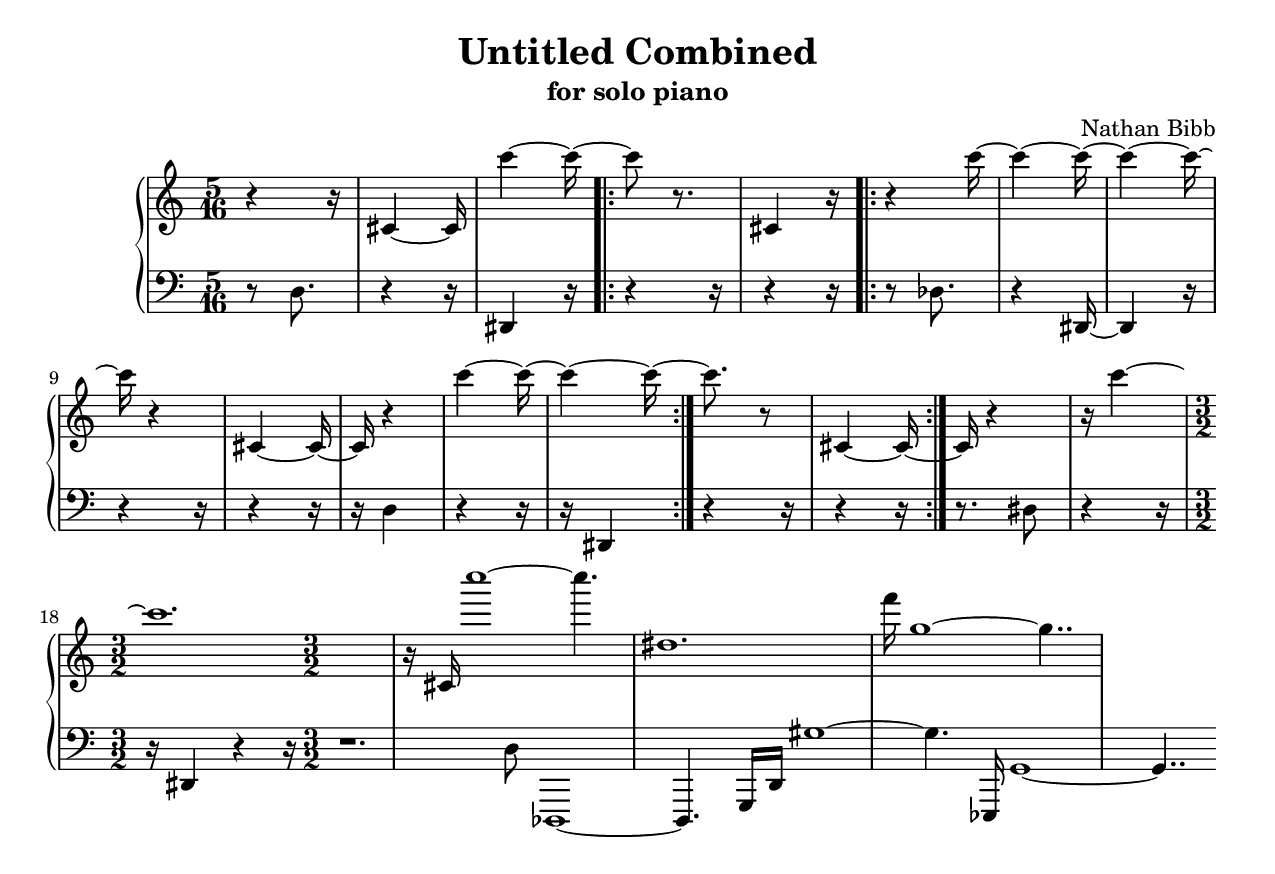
\version "2.12.0"
\header {
  title = "Untitled Combined"
  subtitle = "for solo piano"
  composer = "Nathan Bibb"
}
\include "english.ly"
\paper {
 #(set-paper-size "letter")
}
upper =  {
  \clef treble
  \time 5/16
  r4 r16	|
  cs'4 ~ cs'16	|
  c'''4 ~ c'''16 ~	|

  \repeat volta 2 {
  c'''8 r8.	|
  cs'4 r16	|
  r4 c'''16 ~	|
  c'''4 ~ c'''16 ~	|
  c'''4 ~ c'''16 ~	|

  c'''16 r4	|
  cs'4 ~ cs'16 ~	|
  cs'16 r4	|
  c'''4 ~ c'''16 ~	|
  c'''4 ~ c'''16 ~	|

  }

  c'''8. r8	|
  cs'4 ~ cs'16 ~	|
  cs'16 r4	|
  r16 c'''4 ~	|
  
  \time 3/2
  c'''1.		|
  r16 cs'16 c''''1 ~ c''''4.	|
  ds''1.	|
  f'''16 g''1 ~ g''4..	|
}
lower = {
  \clef bass
  \time 5/16
  r8 d8.	|
  r4 r16	|
  ds,4 r16	|
  r4 r16	|
  r4 r16	|

  \repeat volta 2 {

  r8 df8.	|
  r4 ds,16 ~	|
  ds,4 r16	|
  r4 r16	|
  r4 r16	|

  r16 d4	|
  r4 r16	|
  r16 ds,4	|
  r4 r16	|
  r4 r16	|

  }

  r8. ds8	|
  r4 r16	|
  r16 ds,4 	|
  r4 r16	|

  \time 3/2
  r1.		|
  d8 df,,1 ~ df,,4.	|
  g,,16 d,16 gs1 ~ gs4.	|
  ef,,16 g,1 ~ g,4..	|
}
\score {
	\new PianoStaff <<
	\new Staff = "upper" \upper
	\new Staff = "lower" \lower
	>>
	\layout { }
}
\score {
	\unfoldRepeats {
		\new PianoStaff <<
		\set PianoStaff.instrumentName = #"Piano  "
		\new Staff = "upper" \upper
		\new Staff = "lower" \lower
		>>
	}
	\midi { 
	 	\context {
			\Score
			tempoWholesPerMinute = #(ly:make-moment 111 8)
			}
	}
}
